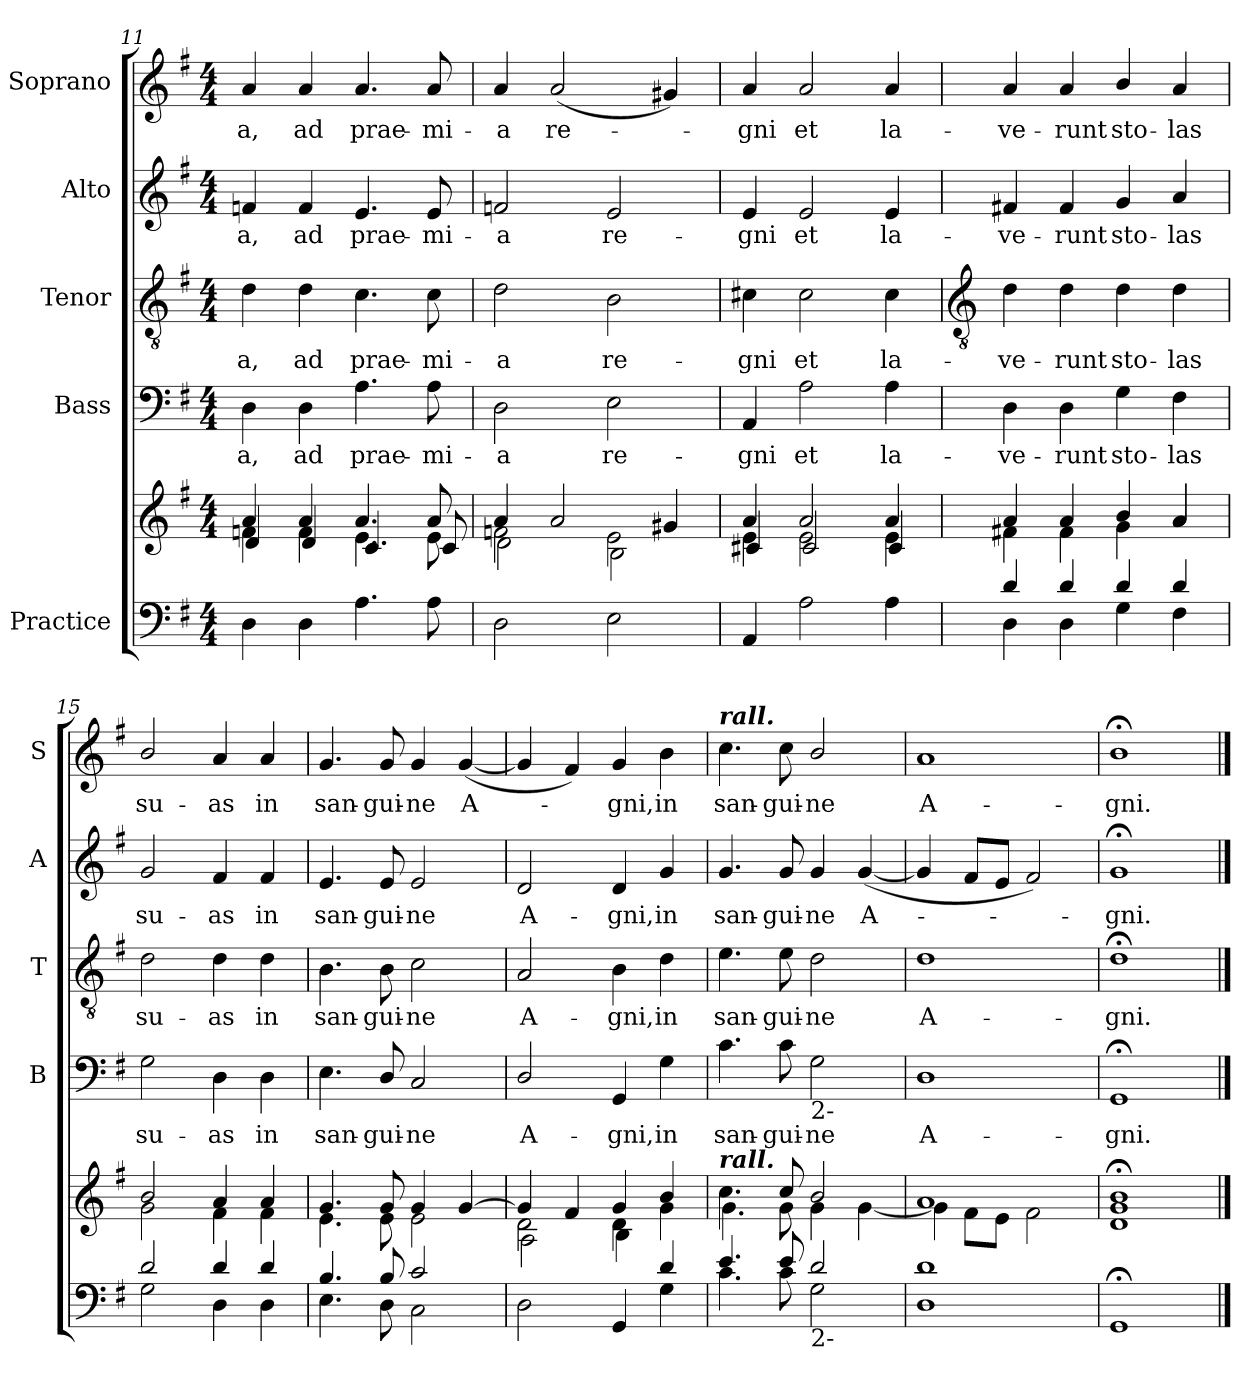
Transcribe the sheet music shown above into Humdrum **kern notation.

**kern	**kern	**kern	**text	**kern	**text	**kern	**text	**kern	**text
*part5	*part5	*part4	*part4	*part3	*part3	*part2	*part2	*part1	*part1
*staff6	*staff5	*staff4	*staff4	*staff3	*staff3	*staff2	*staff2	*staff1	*staff1
*I"Practice	*	*I"Bass	*	*I"Tenor	*	*I"Alto	*	*I"Soprano	*
*	*	*I'B	*	*I'T	*	*I'A	*	*I'S	*
*clefF4	*clefG2	*clefF4	*	*clefGv2	*	*clefG2	*	*clefG2	*
*k[f#]	*k[f#]	*k[f#]	*	*k[f#]	*	*k[f#]	*	*k[f#]	*
*G:	*G:	*G:	*	*G:	*	*G:	*	*G:	*
*M4/4	*M4/4	*M4/4	*	*M4/4	*	*M4/4	*	*M4/4	*
=11	=11	=11	=11	=11	=11	=11	=11	=11	=11
*	*^	*	*	*	*	*	*	*	*
*	*	*^	*	*	*	*	*	*	*	*
!	!	!	!	!	!LO:LY:b	!	!LO:LY:b	!	!LO:LY:b	!	!LO:LY:b
4D	4a/	4fn	4d	4D	-a,	4d	-a,	4fn	-a,	4a/	-a,
!	!	!	!	!	!LO:LY:b	!	!LO:LY:b	!	!LO:LY:b	!	!LO:LY:b
4D	4a/	4f	4d	4D	ad	4d	ad	4f	ad	4a/	ad
!	!	!	!	!	!LO:LY:b	!	!LO:LY:b	!	!LO:LY:b	!	!LO:LY:b
4.A	4.a/	4.e	4.c	4.A	prae-	4.c	prae-	4.e	prae-	4.a/	prae-
!	!	!	!	!	!LO:LY:b	!	!LO:LY:b	!	!LO:LY:b	!	!LO:LY:b
8A	8a/	8e	8c	8A	-mi-	8c	-mi-	8e	-mi-	8a/	-mi-
=12	=12	=12	=12	=12	=12	=12	=12	=12	=12	=12	=12
!	!	!	!	!	!LO:LY:b	!	!LO:LY:b	!	!LO:LY:b	!	!LO:LY:b
2D	4a/	2fn\	2d\	2D	-a	2d	-a	2fn	-a	4a/	-a
!	!	!	!	!	!	!	!	!	!	!	!LO:LY:b
.	2a/	.	.	.	.	.	.	.	.	(<2a/	re-
!	!	!	!	!	!LO:LY:b	!	!LO:LY:b	!	!LO:LY:b	!	!
2E	.	2e\	2B\	2E	re-	2B	re-	2e	re-	.	.
.	4g#X	.	.	.	.	.	.	.	.	4g#X)	.
=13	=13	=13	=13	=13	=13	=13	=13	=13	=13	=13	=13
!	!	!	!	!	!LO:LY:b	!	!LO:LY:b	!	!LO:LY:b	!	!LO:LY:b
4AA	4a/	4e	4c#X	4AA	-gni	4c#X	-gni	4e	-gni	4a/	gni
!	!	!	!	!	!LO:LY:b	!	!LO:LY:b	!	!LO:LY:b	!	!LO:LY:b
2A	2a/	2e	2c#	2A	et	2c#	et	2e	et	2a/	et
!	!	!	!	!	!LO:LY:b	!	!LO:LY:b	!	!LO:LY:b	!	!LO:LY:b
4A	4a/	4e	4c#	4A	la-	4c#	la-	4e	la-	4a/	la-
*	*v	*v	*v	*	*	*	*	*	*	*	*
!!LO:LB:g=z
=14	=14	=14	=14	=14	=14	=14	=14	=14	=14
*	*	*	*	*clefGv2	*	*	*	*	*
*^	*^	*	*	*	*	*	*	*	*
*	*	*	*^	*	*	*	*	*	*	*	*
!	!	!	!	!	!	!LO:LY:b	!	!LO:LY:b	!	!LO:LY:b	!	!LO:LY:b
*	*	*	*v	*v	*	*	*	*	*	*	*	*
4d	4D	4a	4f#X	4D	-ve-	4d	-ve-	4f#X	-ve-	4a	-ve-
!	!	!	!	!	!LO:LY:b	!	!LO:LY:b	!	!LO:LY:b	!	!LO:LY:b
4d	4D	4a	4f#	4D	-runt	4d	-runt	4f#	-runt	4a	-runt
!	!	!	!	!	!LO:LY:b	!	!LO:LY:b	!	!LO:LY:b	!	!LO:LY:b
4d	4G	4b/	4g	4G	sto-	4d	sto-	4g	sto-	4b/	sto-
!	!	!	!	!	!LO:LY:b	!	!LO:LY:b	!	!LO:LY:b	!	!LO:LY:b
4d	4F#	4a	4a/	4F#	-las	4d	-las	4a/	-las	4a	-las
=15	=15	=15	=15	=15	=15	=15	=15	=15	=15	=15	=15
!	!	!	!	!	!LO:LY:b	!	!LO:LY:b	!	!LO:LY:b	!	!LO:LY:b
2d	2G	2b/	2g	2G	su-	2d	su-	2g	su-	2b/	su-
!	!	!	!	!	!LO:LY:b	!	!LO:LY:b	!	!LO:LY:b	!	!LO:LY:b
4d	4D	4a/	4f#	4D	-as	4d	-as	4f#	-as	4a/	-as
!	!	!	!	!	!LO:LY:b	!	!LO:LY:b	!	!LO:LY:b	!	!LO:LY:b
4d	4D	4a/	4f#	4D	in	4d	in	4f#	in	4a/	in
=16	=16	=16	=16	=16	=16	=16	=16	=16	=16	=16	=16
!	!	!	!	!	!LO:LY:b	!	!LO:LY:b	!	!LO:LY:b	!	!LO:LY:b
4.B	4.E	4.g	4.e	4.E	san-	4.B	san-	4.e	san-	4.g	san-
!	!	!	!	!	!LO:LY:b	!	!LO:LY:b	!	!LO:LY:b	!	!LO:LY:b
8B	8D	8g	8e	8D/	-gui-	8B	-gui-	8e	-gui-	8g	-gui-
!	!	!	!	!	!LO:LY:b	!	!LO:LY:b	!	!LO:LY:b	!	!LO:LY:b
2c	2C\	4g	2e\	2C	-ne	2c	-ne	2e	-ne	4g	-ne
!	!	!	!	!	!	!	!	!	!	!	!LO:LY:b
.	.	[4g	.	.	.	.	.	.	.	(<[4g	A-
=17	=17	=17	=17	=17	=17	=17	=17	=17	=17	=17	=17
*	*	*	*^	*	*	*	*	*	*	*	*
!	!	!	!	!	!	!LO:LY:b	!	!LO:LY:b	!	!LO:LY:b	!	!
2.ryy	2D	4g]	2d\	2A\	2D/	A-	2A	A-	2d	A-	4g]	.
.	.	4f#	.	.	.	.	.	.	.	.	4f#)	.
!	!	!	!	!	!	!LO:LY:b	!	!LO:LY:b	!	!LO:LY:b	!	!LO:LY:b
.	4GG	4g	4d	4B\	4GG	-gni,	4B	-gni,	4d	-gni,	4g	gni,
!	!	!	!	!	!	!LO:LY:b	!	!LO:LY:b	!	!LO:LY:b	!	!LO:LY:b
4d	4G	4b/	4g	4ryy	4G	in	4d	in	4g	in	4b	in
=18	=18	=18	=18	=18	=18	=18	=18	=18	=18	=18	=18	=18
!	!	!	!	!	!	!	!	!	!	!	!LO:TX:a:Bi:t=rall.	!
!	!	!LO:TX:a:Bi:t=rall.	!	!	!	!	!	!	!	!	!	!
!	!	!	!	!	!	!LO:LY:b	!	!LO:LY:b	!	!LO:LY:b	!	!LO:LY:b
*	*	*	*v	*v	*	*	*	*	*	*	*	*
4.e	4.c	4.cc\	4.g\	4.c	san-	4.e	san-	4.g	san-	4.cc	san-
!	!	!	!	!	!LO:LY:b	!	!LO:LY:b	!	!LO:LY:b	!	!LO:LY:b
8e	8c	8cc	8g\	8c	-gui-	8e	-gui-	8g	-gui-	8cc	-gui-
!	!	!	!	!LO:TX:b:t=2-	!	!	!	!	!	!	!
!LO:TX:b:t=2-	!	!	!	!	!	!	!	!	!	!	!
!	!	!	!	!	!LO:LY:b	!	!LO:LY:b	!	!LO:LY:b	!	!LO:LY:b
2d	2G	2b/	4g\	2G	-ne	2d	-ne	4g	-ne	2b/	-ne
!	!	!	!	!	!	!	!	!	!LO:LY:b	!	!
.	.	.	[4g\	.	.	.	.	(<[4g	A-	.	.
=19	=19	=19	=19	=19	=19	=19	=19	=19	=19	=19	=19
!	!	!	!	!	!LO:LY:b	!	!LO:LY:b	!	!	!	!LO:LY:b
1d	1D	1a	4g\]	1D	A-	1d	A-	4g]	.	1a	A-
.	.	.	8f#\L	.	.	.	.	8f#L	.	.	.
.	.	.	8e\J	.	.	.	.	8eJ	.	.	.
.	.	.	2f#\	.	.	.	.	2f#)	.	.	.
*v	*v	*	*	*	*	*	*	*	*	*	*
=20	=20	=20	=20	=20	=20	=20	=20	=20	=20	=20
*	*	*^	*	*	*	*	*	*	*	*
!	!	!	!	!	!LO:LY:b	!	!LO:LY:b	!	!LO:LY:b	!	!LO:LY:b
1GG;	1b	1g	1d;<	1GG;<	-gni.	1d;<	-gni.	1g;<	gni.	1b;<	-gni.
*	*v	*v	*v	*	*	*	*	*	*	*	*
==	==	==	==	==	==	==	==	==	==
*-	*-	*-	*-	*-	*-	*-	*-	*-	*-
